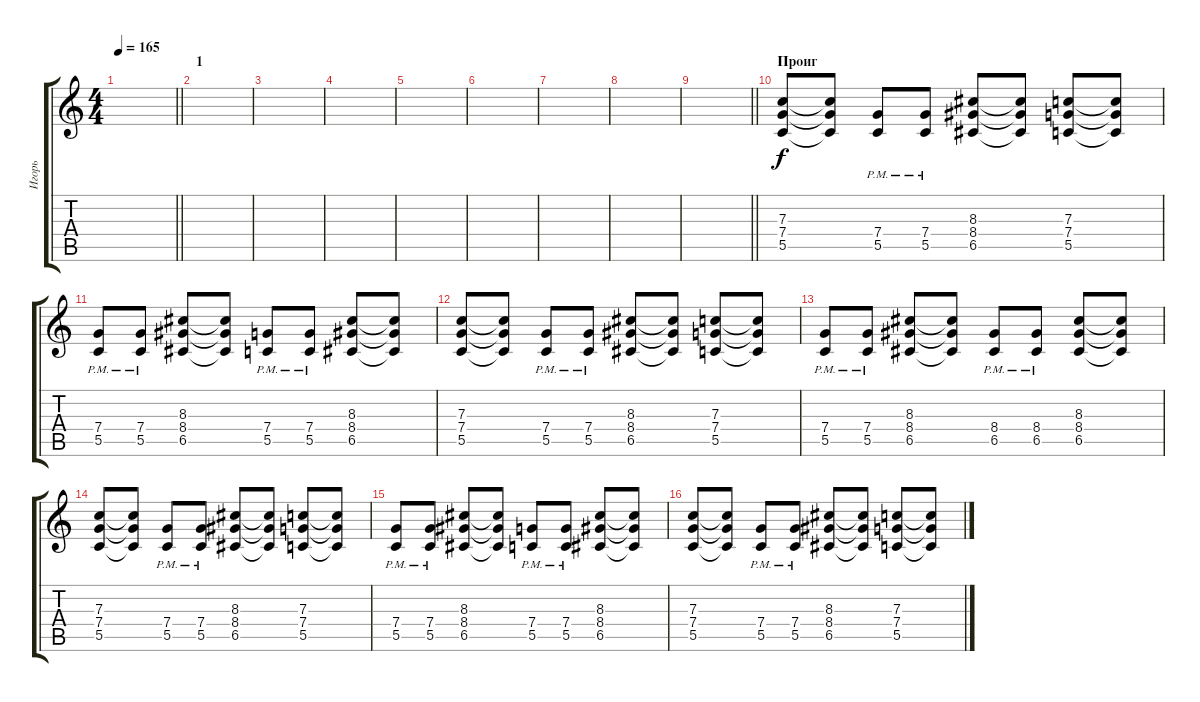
\track ("Игорь" "Игорь") {instrument distortionguitar}
\staff {score tabs}
\tuning (D4 A3 F3 C3 G2 C2) {hide}
\ts (4 4)
\tempo 165
\clef g2
\barLineRight lightlight
\ks c
|
\section ("" "1")
|
|
|
|
|
|
|
\barLineRight lightlight
|
\section ("" "Проиг")
(7.3 7.4 5.5).8 (7.3{t} 7.4{t} 5.5{t}).8 (7.4{pm} 5.5{pm}).8 (7.4{pm} 5.5{pm}).8 (8.3 8.4 6.5).8 (8.3{t} 8.4{t} 6.5{t}).8 (7.3 7.4 5.5).8 (7.3{t} 7.4{t} 5.5{t}).8 |
(7.4{pm} 5.5{pm}).8 (7.4{pm} 5.5{pm}).8 (8.3 8.4 6.5).8 (8.3{t} 8.4{t} 6.5{t}).8 (7.4{pm} 5.5{pm}).8 (7.4{pm} 5.5{pm}).8 (8.3 8.4 6.5).8 (8.3{t} 8.4{t} 6.5{t}).8 |
(7.3 7.4 5.5).8 (7.3{t} 7.4{t} 5.5{t}).8 (7.4{pm} 5.5{pm}).8 (7.4{pm} 5.5{pm}).8 (8.3 8.4 6.5).8 (8.3{t} 8.4{t} 6.5{t}).8 (7.3 7.4 5.5).8 (7.3{t} 7.4{t} 5.5{t}).8 |
(7.4{pm} 5.5{pm}).8 (7.4{pm} 5.5{pm}).8 (8.3 8.4 6.5).8 (8.3{t} 8.4{t} 6.5{t}).8 (8.4{pm} 6.5{pm}).8 (8.4{pm} 6.5{pm}).8 (8.3 8.4 6.5).8 (8.3{t} 8.4{t} 6.5{t}).8 |
(7.3 7.4 5.5).8 (7.3{t} 7.4{t} 5.5{t}).8 (7.4{pm} 5.5{pm}).8 (7.4{pm} 5.5{pm}).8 (8.3 8.4 6.5).8 (8.3{t} 8.4{t} 6.5{t}).8 (7.3 7.4 5.5).8 (7.3{t} 7.4{t} 5.5{t}).8 |
(7.4{pm} 5.5{pm}).8 (7.4{pm} 5.5{pm}).8 (8.3 8.4 6.5).8 (8.3{t} 8.4{t} 6.5{t}).8 (7.4{pm} 5.5{pm}).8 (7.4{pm} 5.5{pm}).8 (8.3 8.4 6.5).8 (8.3{t} 8.4{t} 6.5{t}).8 |
(7.3 7.4 5.5).8 (7.3{t} 7.4{t} 5.5{t}).8 (7.4{pm} 5.5{pm}).8 (7.4{pm} 5.5{pm}).8 (8.3 8.4 6.5).8 (8.3{t} 8.4{t} 6.5{t}).8 (7.3 7.4 5.5).8 (7.3{t} 7.4{t} 5.5{t}).8
